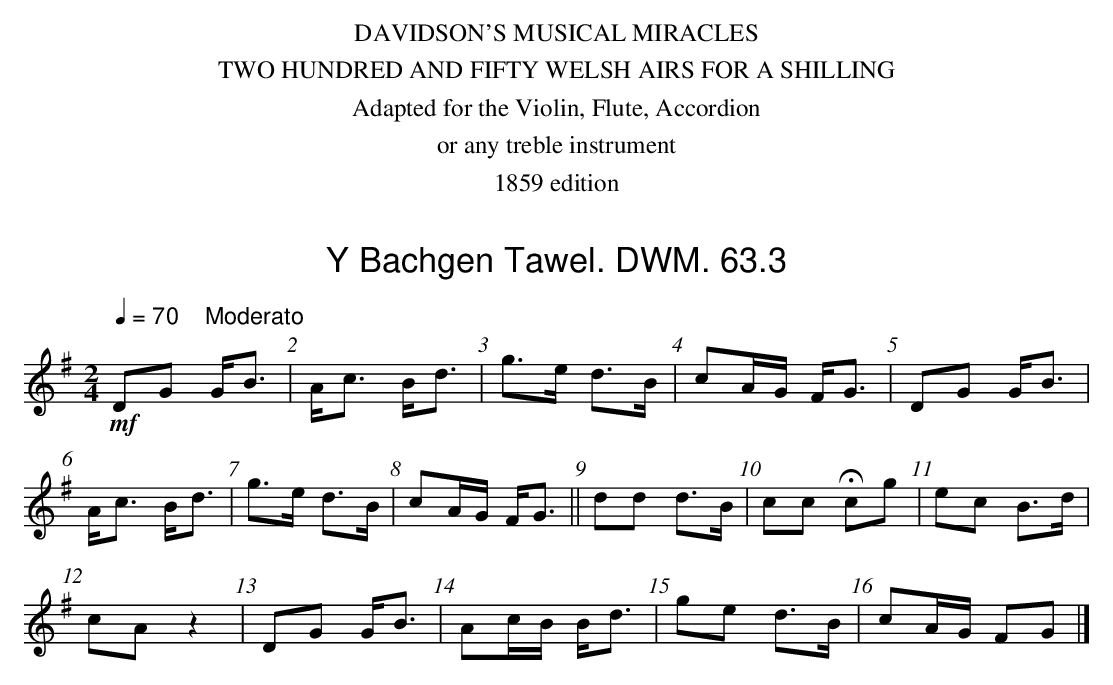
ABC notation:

X:1
T:Bachgen Tawel. DWM. 63.3, Y
M:2/4
L:1/8
Q:1/4=70 "    Moderato"
K:G
!mf!DG G<B|A<c B<d|g>e d>B|cA/G/ F<G|DG G<B|
A<c B<d|g>e d>B|cA/G/ F<G||dd d>B|cc Hcg|ec B>d|
cA z2|DG G<B|Ac/B/ B<d|ge d>B|cA/G/  FG|]
